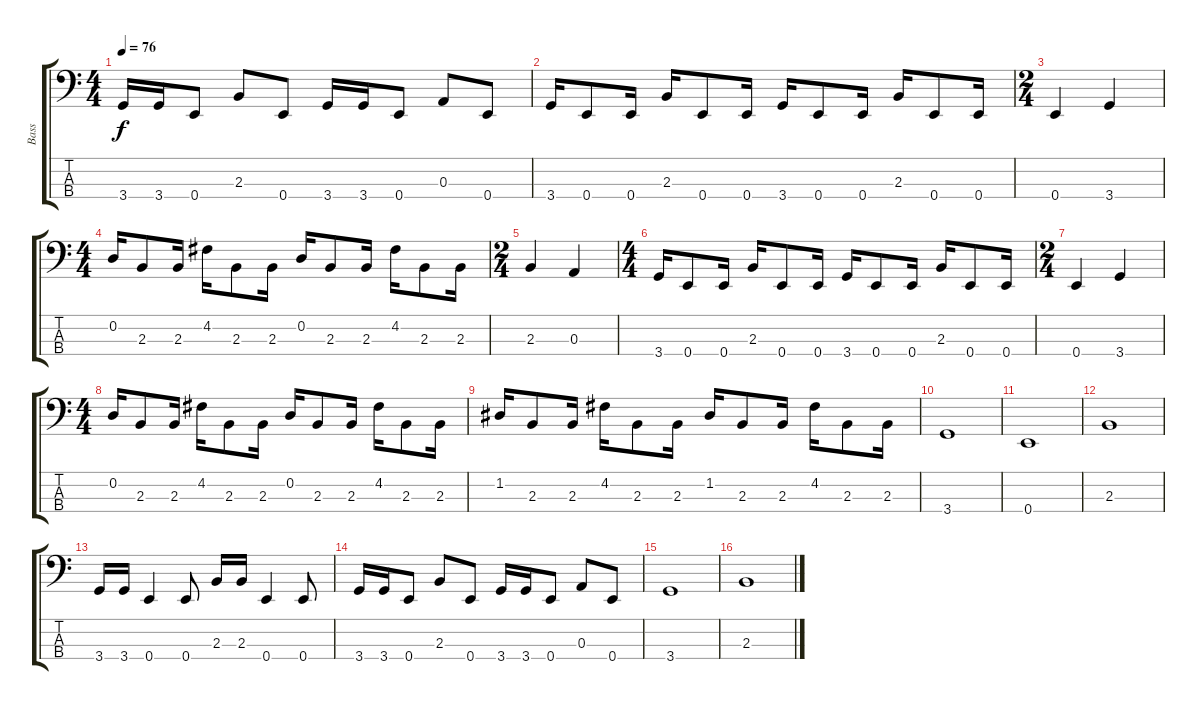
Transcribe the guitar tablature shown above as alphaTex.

\track ("Bass" "Bass") {instrument electricbassfinger}
\staff {score tabs}
\tuning (G2 D2 A1 E1) {hide}
\ts (4 4)
\tempo 76
\clef f4
\ks c
3.4.16{dy f} 3.4.16 0.4.8 2.3.8 0.4.8 3.4.16 3.4.16 0.4.8 0.3.8 0.4.8 |
3.4.16 0.4.8 0.4.16 2.3.16 0.4.8 0.4.16 3.4.16 0.4.8 0.4.16 2.3.16 0.4.8 0.4.16 |
\ts (2 4)
0.4.4 3.4.4 |
\ts (4 4)
0.2.16 2.3.8 2.3.16 4.2.16 2.3.8 2.3.16 0.2.16 2.3.8 2.3.16 4.2.16 2.3.8 2.3.16 |
\ts (2 4)
2.3.4 0.3.4 |
\ts (4 4)
3.4.16 0.4.8 0.4.16 2.3.16 0.4.8 0.4.16 3.4.16 0.4.8 0.4.16 2.3.16 0.4.8 0.4.16 |
\ts (2 4)
0.4.4 3.4.4 |
\ts (4 4)
0.2.16 2.3.8 2.3.16 4.2.16 2.3.8 2.3.16 0.2.16 2.3.8 2.3.16 4.2.16 2.3.8 2.3.16 |
1.2.16 2.3.8 2.3.16 4.2.16 2.3.8 2.3.16 1.2.16 2.3.8 2.3.16 4.2.16 2.3.8 2.3.16 |
3.4.1 |
0.4.1 |
2.3.1 |
3.4.16 3.4.16 0.4.4 0.4.8 2.3.16 2.3.16 0.4.4 0.4.8 |
3.4.16 3.4.16 0.4.8 2.3.8 0.4.8 3.4.16 3.4.16 0.4.8 0.3.8 0.4.8 |
3.4.1 |
2.3.1
